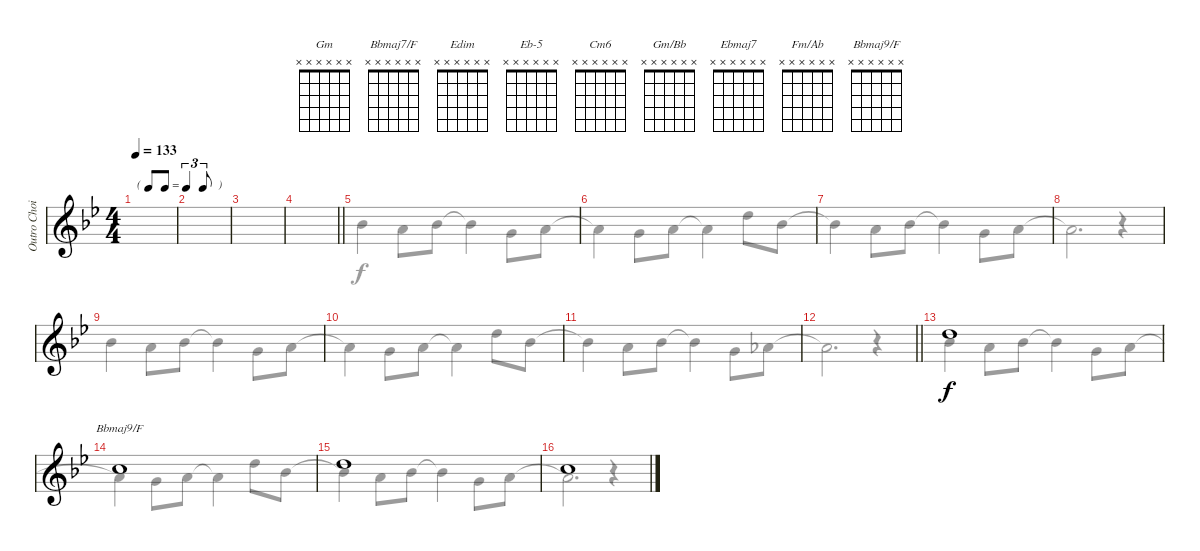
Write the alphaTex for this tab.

\track ("Outro Choir" "Outro Choi") {instrument synthvoice}
\staff {score}
\tuning (E4 B3 G3 D3 A2 E2) {hide}
\chord ("Gm" x x x x x x)
\chord ("Bbmaj7/F" x x x x x x)
\chord ("Edim" x x x x x x)
\chord ("Eb-5" x x x x x x)
\chord ("Cm6" x x x x x x)
\chord ("Gm/Bb" x x x x x x)
\chord ("Ebmaj7" x x x x x x)
\chord ("Fm/Ab" x x x x x x)
\chord ("Bbmaj9/F" x x x x x x)
\voice
\ts (4 4)
\tf triplet8th
\tempo 133
\clef g2
\ks gminor
|
|
|
\barLineRight lightlight
|
|
|
|
|
|
|
|
\barLineRight lightlight
|
15.2.1 |
13.2.1{ch "Bbmaj9/F"} |
15.2.1 |
13.2.1
\voice
\clef g2
\ottava regular
\simile none
\ks gminor
|
|
|
\barLineRight lightlight
|
6.1.4 5.1.8 6.1.8 6.1{t}.4 3.1.8 5.1.8 |
5.1{t}.4 3.1.8 5.1.8 5.1{t}.4 10.1.8 6.1.8 |
6.1{t}.4 5.1.8 6.1.8 6.1{t}.4 3.1.8 5.1.8 |
5.1{t}.2{d} r.4 |
6.1.4 5.1.8 6.1.8 6.1{t}.4 3.1.8 5.1.8 |
5.1{t}.4 3.1.8 5.1.8 5.1{t}.4 10.1.8 6.1.8 |
6.1{t}.4 5.1.8 6.1.8 6.1{t}.4 3.1.8 4.1.8 |
\barLineRight lightlight
4.1{t}.2{d} r.4 |
6.1.4 5.1.8 6.1.8 6.1{t}.4 3.1.8 5.1.8 |
5.1{t}.4 3.1.8 5.1.8 5.1{t}.4 10.1.8 6.1.8 |
6.1{t}.4 5.1.8 6.1.8 6.1{t}.4 3.1.8 5.1.8 |
5.1{t}.2{d} r.4
